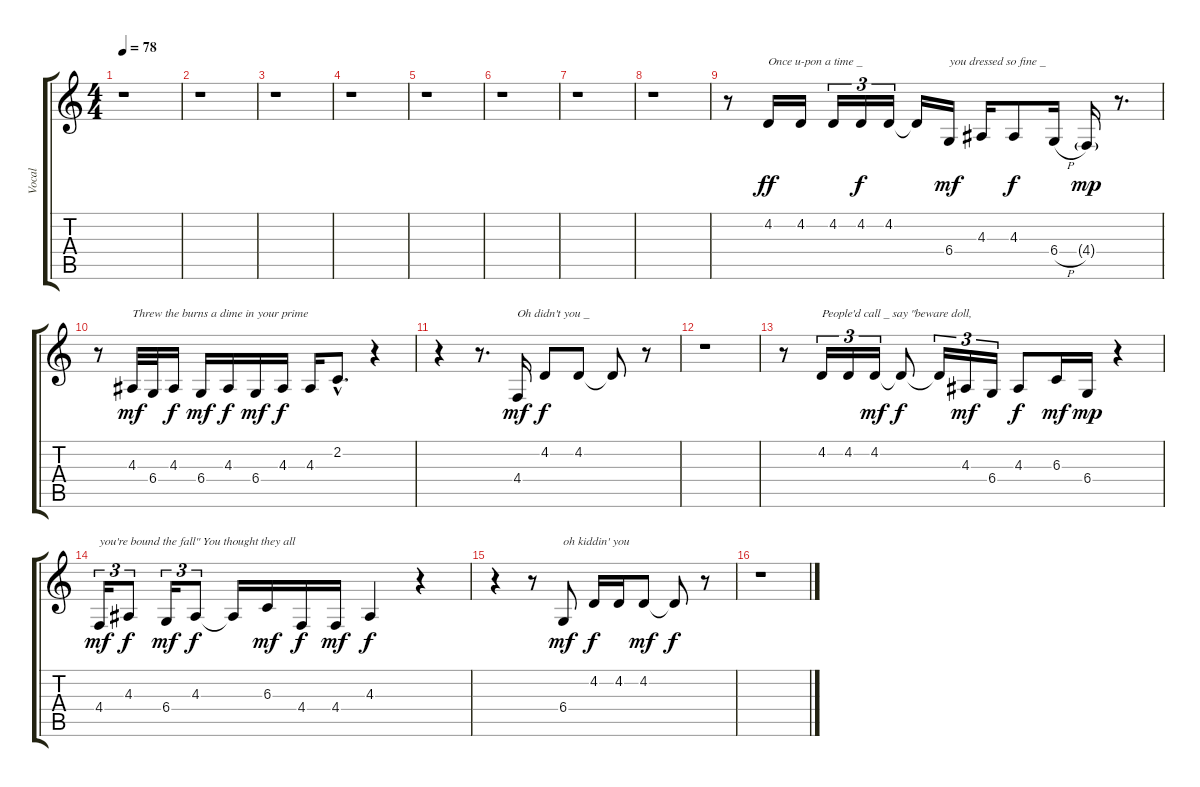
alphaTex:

\track ("Vocal" "Vocal") {instrument flute}
\staff {score tabs}
\tuning (Eb4 Bb3 Gb3 Db3 Ab2 Eb2) {hide}
\ts (4 4)
\tempo 78
\clef g2
\ks c
r.1{dy ff} |
r.1 |
r.1 |
r.1 |
r.1 |
r.1 |
r.1 |
r.1 |
r.8{volume 10} 4.2.16{txt "Once u-pon a time _"} 4.2.16 4.2.16{tu (3 2)} 4.2.16{tu (3 2) dy f} 4.2.16{tu (3 2)} 4.2{t}.16 6.4.16{txt "you dressed so fine _" dy mf} 4.3.16 4.3.8{dy f} 6.4{h}.16 4.4{g}.16{dy mp} r.8{d} |
r.8 4.3.32{txt "Threw the burns a dime in your prime" dy mf} 6.4.32 4.3.16{dy f} 6.4.16{dy mf} 4.3.16{dy f} 6.4.16{dy mf} 4.3.16{dy f} 4.3.16 2.2{hac}.8{d} r.4 |
r.4 r.8{d} 4.4.16{txt "Oh didn't you _" dy mf} 4.2.8{dy f} 4.2.8 4.2{t}.8 r.8 |
r.1 |
r.8 4.2.16{tu (3 2) txt "People'd call _ say \"beware doll,"} 4.2.16{tu (3 2)} 4.2.16{tu (3 2) dy mf} 4.2{t}.8{dy f} 4.2{t}.16{tu (3 2)} 4.3.16{tu (3 2) dy mf} 6.4.16{tu (3 2)} 4.3.8{dy f} 6.3.16{dy mf} 6.4.16{dy mp} r.4 |
4.4.16{tu (3 2) txt "you're bound the fall\" You thought they all" dy mf} 4.3.8{tu (3 2) dy f} 6.4.16{tu (3 2) dy mf} 4.3.8{tu (3 2) dy f} 4.3{t}.16 6.3.16{dy mf} 4.4.16{dy f} 4.4.16{dy mf} 4.3.4{dy f} r.4 |
r.4 r.8 6.4.8{txt "oh kiddin' you" dy mf} 4.2.16{dy f} 4.2.16 4.2.8{dy mf} 4.2{t}.8{dy f} r.8 |
r.1
